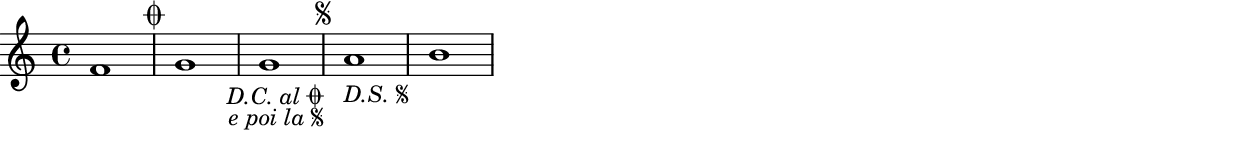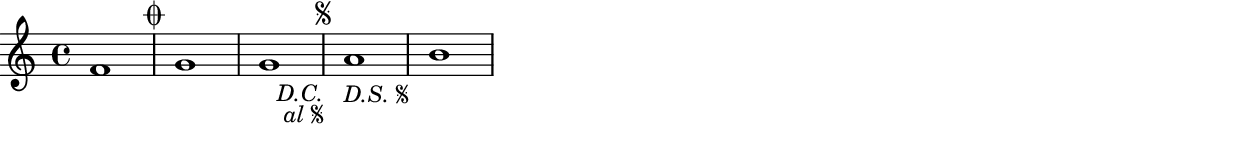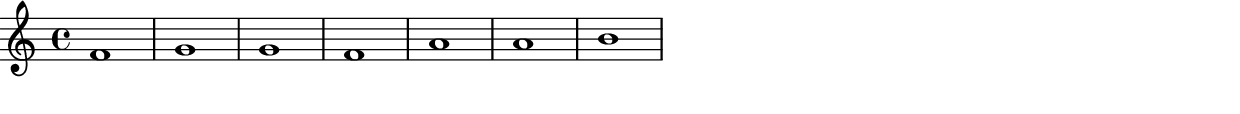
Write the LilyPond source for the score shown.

%% Generated by lilypond-book
%% Options: [exampleindent=10.16\mm,indent=0\mm,line-width=160\mm,paper-height=845.047\pt,paper-width=597.508\pt,papersize='(cons (* 597.508 pt) (* 845.047 pt))]
\include "lilypond-book-preamble.ly"


% ****************************************************************
% Start cut-&-pastable-section
% ****************************************************************

#(ly:set-option 'eps-box-padding 3.000000)



\paper {
  #(set-paper-size '(cons (* 597.508 pt) (* 845.047 pt)))
  indent = 0\mm
  line-width = 160\mm
  % offset the left padding, also add 1mm as lilypond creates cropped
  % images with a little space on the right
  line-width = #(- line-width (* mm  3.000000) (* mm 1))
}

\layout {
  
}




% ****************************************************************
% ly snippet:
% ****************************************************************
\sourcefilename "/lilypond-2.25.21/input/regression/repeat-dc-al-segno.ly"
\sourcefileline 0
\version "2.23.6"

#(ly:set-option 'warning-as-error #t)

\header {
  texidoc="This tests @emph{D.C.} al Coda form, but with a segno where
the Coda label would normally be.  The @emph{D.C.} instructions refer
to the segno."
}

piece = \new Voice \fixed c' {
  \repeat segno 2 {
    f1
    \alternative {
      { g1 | g }
      <>
    }
  }
  \repeat segno 2 {
    a1
  }
  b1
}

\new Score {
  \new Staff \with { instrumentName = "default" } \piece
}

\new Score \with {
  dalSegnoTextFormatter = #format-dal-segno-text-brief
} {
  \new Staff \with { instrumentName = "brief" } \piece
}

\new Score {
  \new Staff \with { instrumentName = "unfolded" } \unfoldRepeats \piece
}



% ****************************************************************
% end ly snippet
% ****************************************************************
